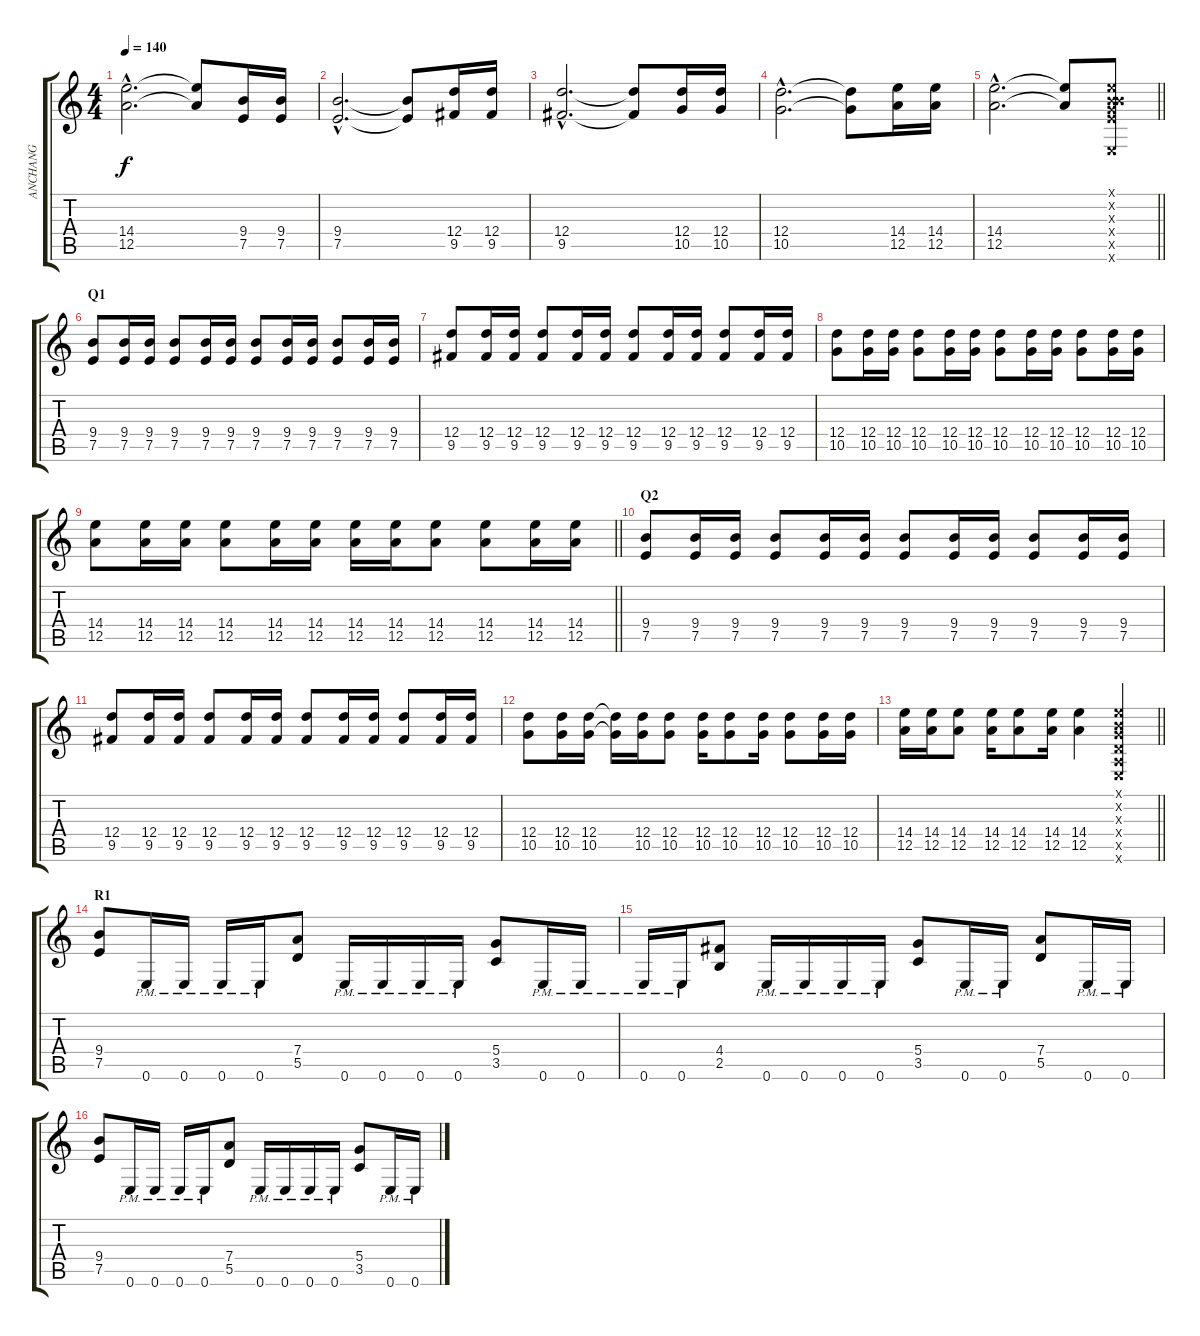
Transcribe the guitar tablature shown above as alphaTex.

\track ("ANCHANG" "ANCHANG") {instrument distortionguitar}
\staff {score tabs}
\tuning (E4 B3 G3 D3 A2 E2) {hide}
\ts (4 4)
\tempo 140
\clef g2
\ks c
(14.4{hac} 12.5{hac}).2{d dy f} (14.4{t} 12.5{t}).8 (9.4 7.5).16 (9.4 7.5).16 |
(9.4{hac} 7.5{hac}).2{d} (9.4{t} 7.5{t}).8 (12.4 9.5).16 (12.4 9.5).16 |
(12.4{hac} 9.5{hac}).2{d} (12.4{t} 9.5{t}).8 (12.4 10.5).16 (12.4 10.5).16 |
(12.4{hac} 10.5{hac}).2{d} (12.4{t} 10.5{t}).8 (14.4 12.5).16 (14.4 12.5).16 |
\barLineRight lightlight
(14.4{hac} 12.5{hac}).2{d} (14.4{t} 12.5{t}).8 (0.1{x} 0.2{x} 0.3{x} 9.4{x} 7.5{x} 0.6{x}).8 |
\section ("" "Q1")
(9.4 7.5).8 (9.4 7.5).16 (9.4 7.5).16 (9.4 7.5).8 (9.4 7.5).16 (9.4 7.5).16 (9.4 7.5).8 (9.4 7.5).16 (9.4 7.5).16 (9.4 7.5).8 (9.4 7.5).16 (9.4 7.5).16 |
(12.4 9.5).8 (12.4 9.5).16 (12.4 9.5).16 (12.4 9.5).8 (12.4 9.5).16 (12.4 9.5).16 (12.4 9.5).8 (12.4 9.5).16 (12.4 9.5).16 (12.4 9.5).8 (12.4 9.5).16 (12.4 9.5).16 |
(12.4 10.5).8 (12.4 10.5).16 (12.4 10.5).16 (12.4 10.5).8 (12.4 10.5).16 (12.4 10.5).16 (12.4 10.5).8 (12.4 10.5).16 (12.4 10.5).16 (12.4 10.5).8 (12.4 10.5).16 (12.4 10.5).16 |
\barLineRight lightlight
(14.4 12.5).8 (14.4 12.5).16 (14.4 12.5).16 (14.4 12.5).8 (14.4 12.5).16 (14.4 12.5).16 (14.4 12.5).16 (14.4 12.5).16 (14.4 12.5).8 (14.4 12.5).8 (14.4 12.5).16 (14.4 12.5).16 |
\section ("" "Q2")
(9.4 7.5).8 (9.4 7.5).16 (9.4 7.5).16 (9.4 7.5).8 (9.4 7.5).16 (9.4 7.5).16 (9.4 7.5).8 (9.4 7.5).16 (9.4 7.5).16 (9.4 7.5).8 (9.4 7.5).16 (9.4 7.5).16 |
(12.4 9.5).8 (12.4 9.5).16 (12.4 9.5).16 (12.4 9.5).8 (12.4 9.5).16 (12.4 9.5).16 (12.4 9.5).8 (12.4 9.5).16 (12.4 9.5).16 (12.4 9.5).8 (12.4 9.5).16 (12.4 9.5).16 |
(12.4 10.5).8 (12.4 10.5).16 (12.4 10.5).16 (12.4{t} 10.5{t}).16 (12.4 10.5).16 (12.4 10.5).8 (12.4 10.5).16 (12.4 10.5).8 (12.4 10.5).16 (12.4 10.5).8 (12.4 10.5).16 (12.4 10.5).16 |
\barLineRight lightlight
(14.4 12.5).16 (14.4 12.5).16 (14.4 12.5).8 (14.4 12.5).16 (14.4 12.5).8 (14.4 12.5).16 (14.4 12.5).4 (0.1{x} 0.2{x} 0.3{x} 0.4{x} 0.5{x} 0.6{x}).4 |
\section ("" "R1")
(9.4 7.5).8 0.6{pm}.16 0.6{pm}.16 0.6{pm}.16 0.6{pm}.16 (7.4 5.5).8 0.6{pm}.16 0.6{pm}.16 0.6{pm}.16 0.6{pm}.16 (5.4 3.5).8 0.6{pm}.16 0.6{pm}.16 |
0.6{pm}.16 0.6{pm}.16 (4.4 2.5).8 0.6{pm}.16 0.6{pm}.16 0.6{pm}.16 0.6{pm}.16 (5.4 3.5).8 0.6{pm}.16 0.6{pm}.16 (7.4 5.5).8 0.6{pm}.16 0.6{pm}.16 |
(9.4 7.5).8 0.6{pm}.16 0.6{pm}.16 0.6{pm}.16 0.6{pm}.16 (7.4 5.5).8 0.6{pm}.16 0.6{pm}.16 0.6{pm}.16 0.6{pm}.16 (5.4 3.5).8 0.6{pm}.16 0.6{pm}.16
